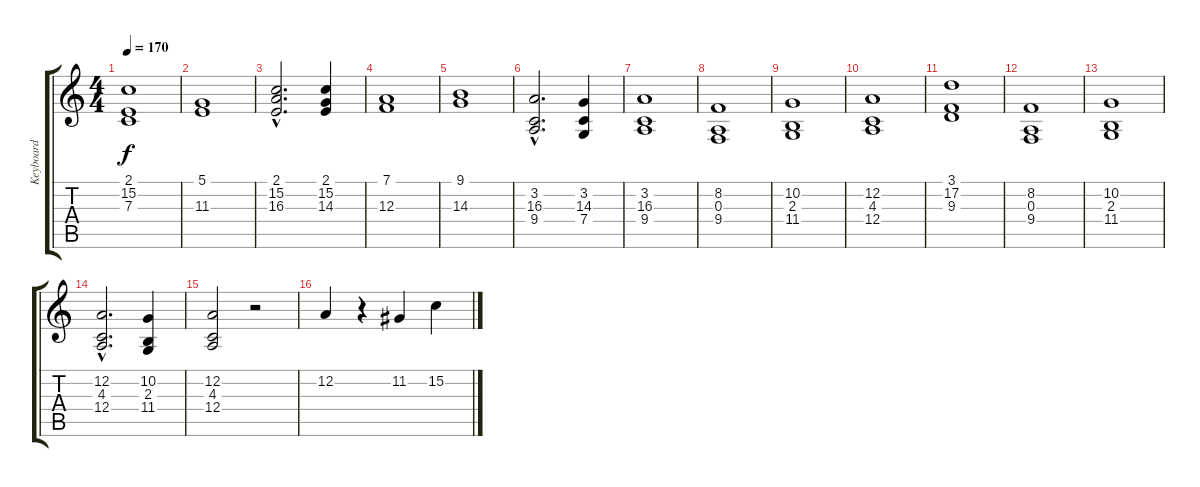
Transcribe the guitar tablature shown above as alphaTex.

\track ("Keyboard" "Keyboard") {instrument stringensemble1}
\staff {score tabs}
\tuning (D4 A3 F3 C3 G2 D2) {hide}
\ts (4 4)
\tempo 170
\clef g2
\ks c
(2.1 15.2 7.3).1{dy f} |
(5.1 11.3).1 |
(2.1{hac} 15.2{hac} 16.3{hac}).2{d} (2.1 15.2 14.3).4 |
(7.1 12.3).1 |
(9.1 14.3).1 |
(3.2{hac} 16.3{hac} 9.4{hac}).2{d} (3.2 14.3 7.4).4 |
(3.2 16.3 9.4).1 |
(8.2 0.3 9.4).1 |
(10.2 2.3 11.4).1 |
(12.2 4.3 12.4).1 |
(3.1 17.2 9.3).1 |
(8.2 0.3 9.4).1 |
(10.2 2.3 11.4).1 |
(12.2{hac} 4.3{hac} 12.4{hac}).2{d} (10.2 2.3 11.4).4 |
(12.2 4.3 12.4).2 r.2 |
12.2.4{volume 16} r.4 11.2.4 15.2.4
